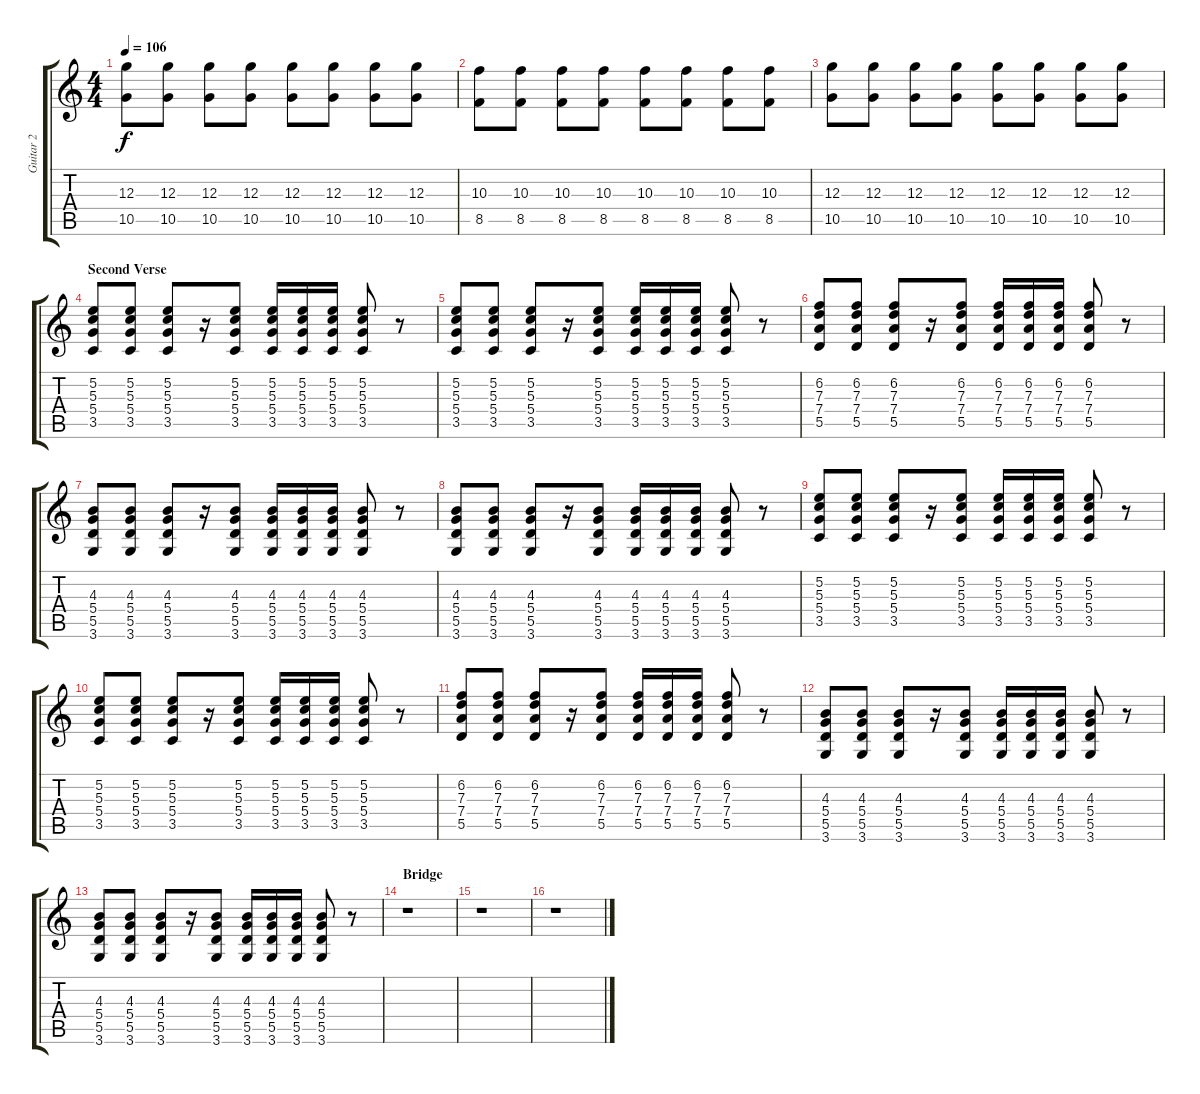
\track ("Guitar 2" "Guitar 2") {instrument distortionguitar}
\staff {score tabs}
\tuning (E4 B3 G3 D3 A2 E2) {hide}
\ts (4 4)
\tempo 106
\clef g2
\ks c
(12.3 10.5).8{dy f} (12.3 10.5).8 (12.3 10.5).8 (12.3 10.5).8 (12.3 10.5).8 (12.3 10.5).8 (12.3 10.5).8 (12.3 10.5).8 |
(10.3 8.5).8 (10.3 8.5).8 (10.3 8.5).8 (10.3 8.5).8 (10.3 8.5).8 (10.3 8.5).8 (10.3 8.5).8 (10.3 8.5).8 |
(12.3 10.5).8 (12.3 10.5).8 (12.3 10.5).8 (12.3 10.5).8 (12.3 10.5).8 (12.3 10.5).8 (12.3 10.5).8 (12.3 10.5).8 |
\section ("" "Second Verse")
(5.2 5.3 5.4 3.5).8 (5.2 5.3 5.4 3.5).8 (5.2 5.3 5.4 3.5).8 r.16 (5.2 5.3 5.4 3.5).8 (5.2 5.3 5.4 3.5).16 (5.2 5.3 5.4 3.5).16 (5.2 5.3 5.4 3.5).16 (5.2 5.3 5.4 3.5).8 r.8 |
(5.2 5.3 5.4 3.5).8 (5.2 5.3 5.4 3.5).8 (5.2 5.3 5.4 3.5).8 r.16 (5.2 5.3 5.4 3.5).8 (5.2 5.3 5.4 3.5).16 (5.2 5.3 5.4 3.5).16 (5.2 5.3 5.4 3.5).16 (5.2 5.3 5.4 3.5).8 r.8 |
(6.2 7.3 7.4 5.5).8 (6.2 7.3 7.4 5.5).8 (6.2 7.3 7.4 5.5).8 r.16 (6.2 7.3 7.4 5.5).8 (6.2 7.3 7.4 5.5).16 (6.2 7.3 7.4 5.5).16 (6.2 7.3 7.4 5.5).16 (6.2 7.3 7.4 5.5).8 r.8 |
(4.3 5.4 5.5 3.6).8 (4.3 5.4 5.5 3.6).8 (4.3 5.4 5.5 3.6).8 r.16 (4.3 5.4 5.5 3.6).8 (4.3 5.4 5.5 3.6).16 (4.3 5.4 5.5 3.6).16 (4.3 5.4 5.5 3.6).16 (4.3 5.4 5.5 3.6).8 r.8 |
(4.3 5.4 5.5 3.6).8 (4.3 5.4 5.5 3.6).8 (4.3 5.4 5.5 3.6).8 r.16 (4.3 5.4 5.5 3.6).8 (4.3 5.4 5.5 3.6).16 (4.3 5.4 5.5 3.6).16 (4.3 5.4 5.5 3.6).16 (4.3 5.4 5.5 3.6).8 r.8 |
(5.2 5.3 5.4 3.5).8 (5.2 5.3 5.4 3.5).8 (5.2 5.3 5.4 3.5).8 r.16 (5.2 5.3 5.4 3.5).8 (5.2 5.3 5.4 3.5).16 (5.2 5.3 5.4 3.5).16 (5.2 5.3 5.4 3.5).16 (5.2 5.3 5.4 3.5).8 r.8 |
(5.2 5.3 5.4 3.5).8 (5.2 5.3 5.4 3.5).8 (5.2 5.3 5.4 3.5).8 r.16 (5.2 5.3 5.4 3.5).8 (5.2 5.3 5.4 3.5).16 (5.2 5.3 5.4 3.5).16 (5.2 5.3 5.4 3.5).16 (5.2 5.3 5.4 3.5).8 r.8 |
(6.2 7.3 7.4 5.5).8 (6.2 7.3 7.4 5.5).8 (6.2 7.3 7.4 5.5).8 r.16 (6.2 7.3 7.4 5.5).8 (6.2 7.3 7.4 5.5).16 (6.2 7.3 7.4 5.5).16 (6.2 7.3 7.4 5.5).16 (6.2 7.3 7.4 5.5).8 r.8 |
(4.3 5.4 5.5 3.6).8 (4.3 5.4 5.5 3.6).8 (4.3 5.4 5.5 3.6).8 r.16 (4.3 5.4 5.5 3.6).8 (4.3 5.4 5.5 3.6).16 (4.3 5.4 5.5 3.6).16 (4.3 5.4 5.5 3.6).16 (4.3 5.4 5.5 3.6).8 r.8 |
(4.3 5.4 5.5 3.6).8 (4.3 5.4 5.5 3.6).8 (4.3 5.4 5.5 3.6).8 r.16 (4.3 5.4 5.5 3.6).8 (4.3 5.4 5.5 3.6).16 (4.3 5.4 5.5 3.6).16 (4.3 5.4 5.5 3.6).16 (4.3 5.4 5.5 3.6).8 r.8 |
\section ("" "Bridge")
r.1 |
r.1 |
r.1
